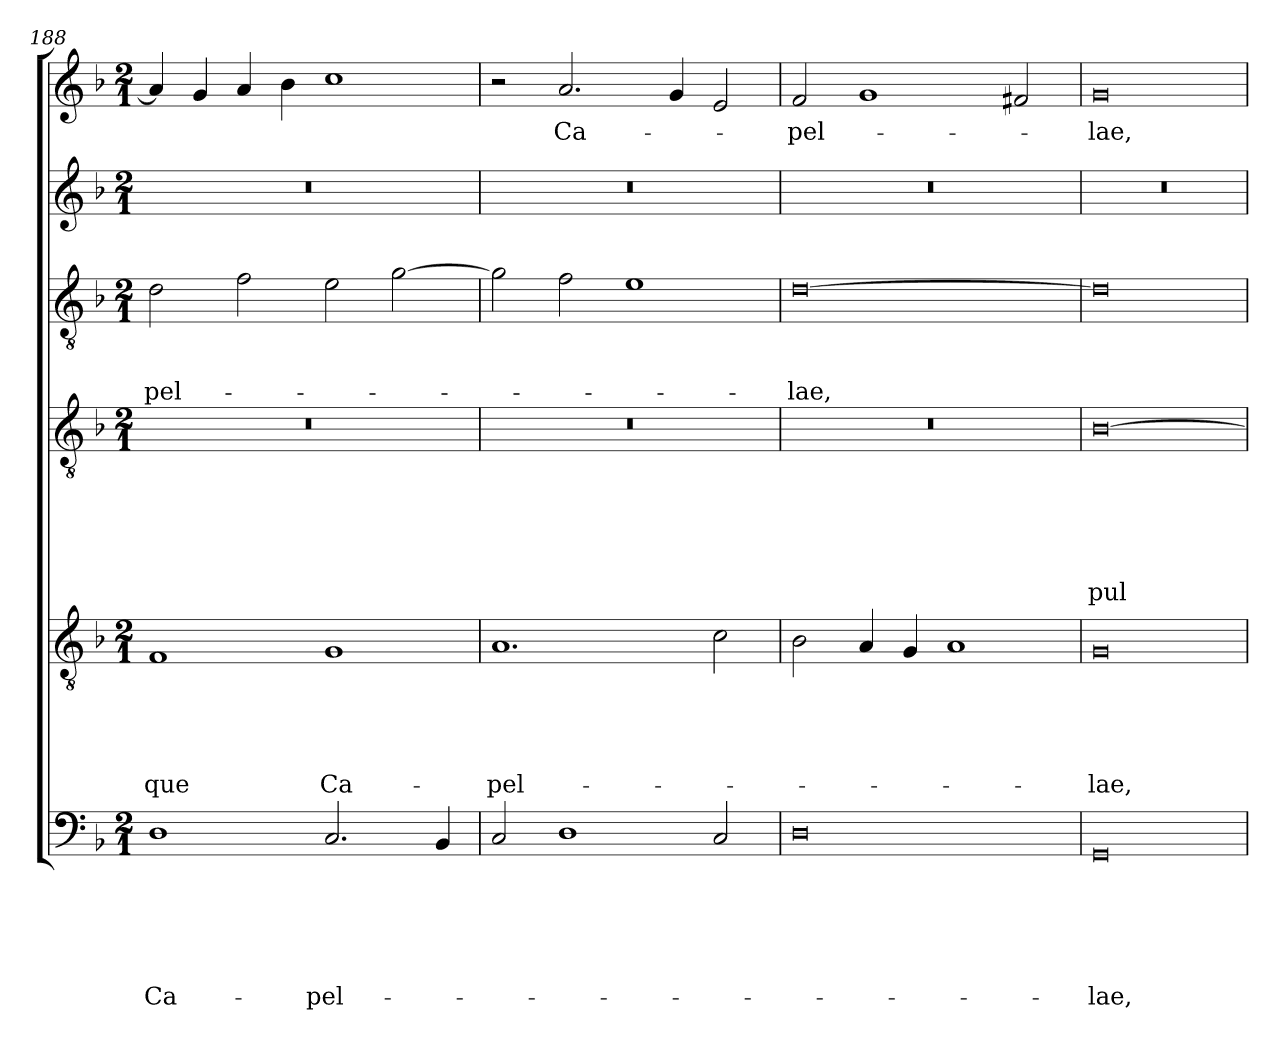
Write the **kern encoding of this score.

**kern	**text	**text	**text	**text	**text	**text	**kern	**text	**text	**text	**text	**text	**kern	**text	**text	**text	**text	**text	**text	**kern	**text	**text	**text	**kern	**kern	**text
*part6	*part6	*part6	*part6	*part6	*part6	*part6	*part5	*part5	*part5	*part5	*part5	*part5	*part4	*part4	*part4	*part4	*part4	*part4	*part4	*part3	*part3	*part3	*part3	*part2	*part1	*part1
*staff6	*staff6	*staff6	*staff6	*staff6	*staff6	*staff6	*staff5	*staff5	*staff5	*staff5	*staff5	*staff5	*staff4	*staff4	*staff4	*staff4	*staff4	*staff4	*staff4	*staff3	*staff3	*staff3	*staff3	*staff2	*staff1	*staff1
*clefF4	*	*	*	*	*	*	*clefGv2	*	*	*	*	*	*clefGv2	*	*	*	*	*	*	*clefGv2	*	*	*	*clefG2	*clefG2	*
*k[b-]	*	*	*	*	*	*	*k[b-]	*	*	*	*	*	*k[b-]	*	*	*	*	*	*	*k[b-]	*	*	*	*k[b-]	*k[b-]	*
*F:	*	*	*	*	*	*	*F:	*	*	*	*	*	*F:	*	*	*	*	*	*	*F:	*	*	*	*F:	*F:	*
*M2/1	*	*	*	*	*	*	*M2/1	*	*	*	*	*	*M2/1	*	*	*	*	*	*	*M2/1	*	*	*	*M2/1	*M2/1	*
=188	=188	=188	=188	=188	=188	=188	=188	=188	=188	=188	=188	=188	=188	=188	=188	=188	=188	=188	=188	=188	=188	=188	=188	=188	=188	=188
!	!	!	!	!	!	!LO:LY:b	!	!	!	!	!	!LO:LY:b	!	!	!	!	!	!	!	!	!	!	!LO:LY:b	!	!	!
1D	.	.	.	.	.	Ca-	1F	.	.	.	.	-que	0r	.	.	.	.	.	.	2d\	.	.	-pel-	0r	4a/]	.
.	.	.	.	.	.	.	.	.	.	.	.	.	.	.	.	.	.	.	.	.	.	.	.	.	4g/	.
.	.	.	.	.	.	.	.	.	.	.	.	.	.	.	.	.	.	.	.	2f\	.	.	.	.	4a/	.
.	.	.	.	.	.	.	.	.	.	.	.	.	.	.	.	.	.	.	.	.	.	.	.	.	4b-\	.
!	!	!	!	!	!	!LO:LY:b	!	!	!	!	!	!LO:LY:b	!	!	!	!	!	!	!	!	!	!	!	!	!	!
2.C/	.	.	.	.	.	-pel-	1G	.	.	.	.	Ca-	.	.	.	.	.	.	.	2e\	.	.	.	.	1cc	.
.	.	.	.	.	.	.	.	.	.	.	.	.	.	.	.	.	.	.	.	[2g\	.	.	.	.	.	.
4BB-/	.	.	.	.	.	.	.	.	.	.	.	.	.	.	.	.	.	.	.	.	.	.	.	.	.	.
=189	=189	=189	=189	=189	=189	=189	=189	=189	=189	=189	=189	=189	=189	=189	=189	=189	=189	=189	=189	=189	=189	=189	=189	=189	=189	=189
!	!	!	!	!	!	!	!	!	!	!	!	!LO:LY:b	!	!	!	!	!	!	!	!	!	!	!	!	!	!
2C/	.	.	.	.	.	.	1.A	.	.	.	.	-pel-	0r	.	.	.	.	.	.	2g\]	.	.	.	0r	2r	.
!	!	!	!	!	!	!	!	!	!	!	!	!	!	!	!	!	!	!	!	!	!	!	!	!	!	!LO:LY:b
1D	.	.	.	.	.	.	.	.	.	.	.	.	.	.	.	.	.	.	.	2f\	.	.	.	.	2.a/	Ca-
.	.	.	.	.	.	.	.	.	.	.	.	.	.	.	.	.	.	.	.	1e	.	.	.	.	.	.
.	.	.	.	.	.	.	.	.	.	.	.	.	.	.	.	.	.	.	.	.	.	.	.	.	4g/	.
2C/	.	.	.	.	.	.	2c\	.	.	.	.	.	.	.	.	.	.	.	.	.	.	.	.	.	2e/	.
!!LO:PB:g=z
=190	=190	=190	=190	=190	=190	=190	=190	=190	=190	=190	=190	=190	=190	=190	=190	=190	=190	=190	=190	=190	=190	=190	=190	=190	=190	=190
!	!	!	!	!	!	!	!	!	!	!	!	!	!	!	!	!	!	!	!	!	!	!	!LO:LY:b	!	!	!LO:LY:b
0D	.	.	.	.	.	.	2B-\	.	.	.	.	.	0r	.	.	.	.	.	.	[0d	.	.	-lae,	0r	2f/	-pel-
.	.	.	.	.	.	.	4A/	.	.	.	.	.	.	.	.	.	.	.	.	.	.	.	.	.	1g	.
.	.	.	.	.	.	.	4G/	.	.	.	.	.	.	.	.	.	.	.	.	.	.	.	.	.	.	.
.	.	.	.	.	.	.	1A	.	.	.	.	.	.	.	.	.	.	.	.	.	.	.	.	.	.	.
.	.	.	.	.	.	.	.	.	.	.	.	.	.	.	.	.	.	.	.	.	.	.	.	.	2f#/	.
=191	=191	=191	=191	=191	=191	=191	=191	=191	=191	=191	=191	=191	=191	=191	=191	=191	=191	=191	=191	=191	=191	=191	=191	=191	=191	=191
!	!	!	!	!	!	!LO:LY:b	!	!	!	!	!	!LO:LY:b	!	!	!	!	!	!	!LO:LY:b	!	!	!	!	!	!	!LO:LY:b
0GG	.	.	.	.	.	-lae,	0G	.	.	.	.	-lae,	[0B-	.	.	.	.	.	pul-	0d]	.	.	.	0r	0g	-lae,
=	=	=	=	=	=	=	=	=	=	=	=	=	=	=	=	=	=	=	=	=	=	=	=	=	=	=
*-	*-	*-	*-	*-	*-	*-	*-	*-	*-	*-	*-	*-	*-	*-	*-	*-	*-	*-	*-	*-	*-	*-	*-	*-	*-	*-
